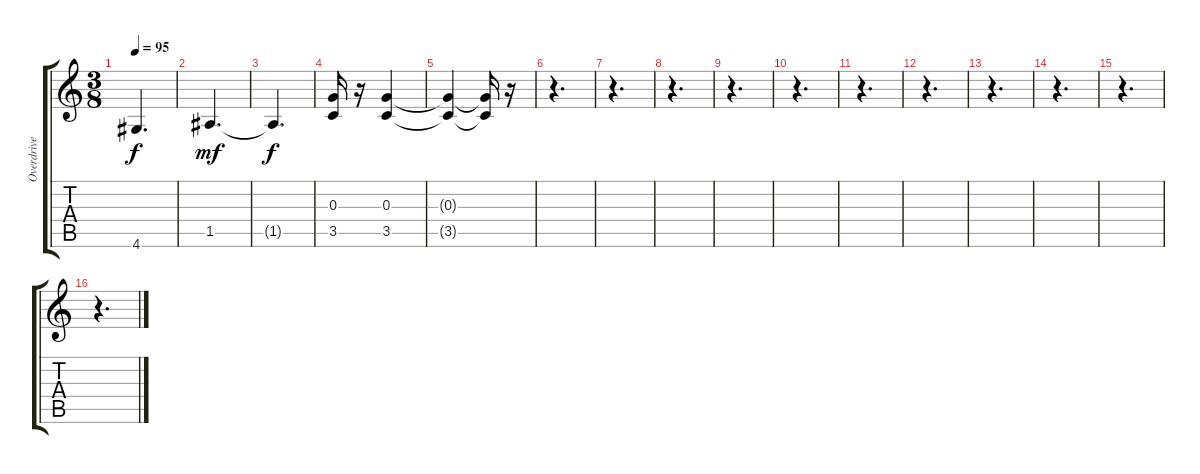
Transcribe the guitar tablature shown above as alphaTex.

\track ("Overdrive Gt" "Overdrive ") {instrument overdrivenguitar}
\staff {score tabs}
\tuning (E4 B3 G3 D3 A2 E2) {hide}
\ts (3 8)
\tempo 95
\clef g2
\ks c
4.6{t}.4{d dy f} |
1.5.4{d dy mf} |
1.5{t}.4{d dy f} |
(0.3 3.5).16 r.16 (0.3 3.5).4 |
(0.3{t} 3.5{t}).4 (0.3{t} 3.5{t}).16 r.16 |
r.4{d} |
r.4{d} |
r.4{d} |
r.4{d} |
r.4{d} |
r.4{d} |
r.4{d} |
r.4{d} |
r.4{d} |
r.4{d} |
r.4{d}
